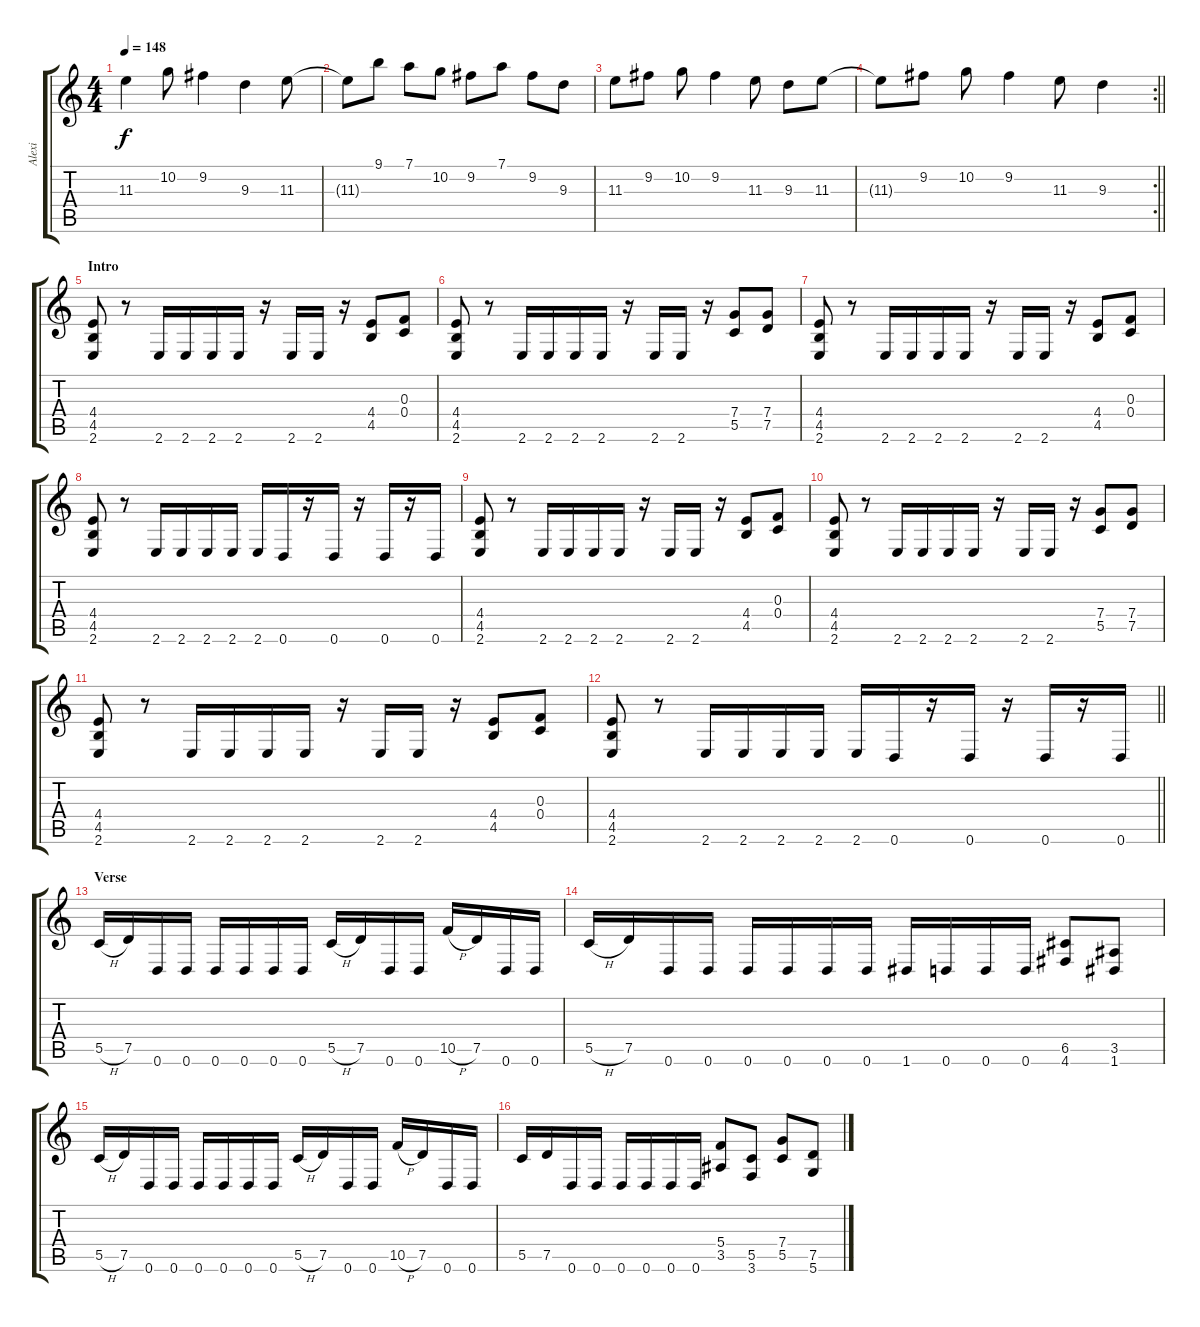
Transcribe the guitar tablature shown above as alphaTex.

\track ("Alexi" "Alexi") {instrument overdrivenguitar}
\staff {score tabs}
\tuning (D4 A3 F3 C3 G2 D2) {hide}
\ts (4 4)
\tempo 148
\clef g2
\ks c
11.3.4{dy f volume 16 balance 8} 10.2.8 9.2.4 9.3.4 11.3.8 |
11.3{t}.8 9.1.8 7.1.8 10.2.8 9.2.8 7.1.8 9.2.8 9.3.8 |
11.3.8 9.2.8 10.2.8 9.2.4 11.3.8 9.3.8 11.3.8 |
\rc 2
\barLineRight lightlight
11.3{t}.8 9.2.8 10.2.8 9.2.4 11.3.8 9.3.4 |
\section ("" "Intro")
(4.4 4.5 2.6).8{volume 11 balance 4} r.8 2.6.16 2.6.16 2.6.16 2.6.16 r.16 2.6.16 2.6.16 r.16 (4.4 4.5).8 (0.3 0.4).8 |
(4.4 4.5 2.6).8 r.8 2.6.16 2.6.16 2.6.16 2.6.16 r.16 2.6.16 2.6.16 r.16 (7.4 5.5).8 (7.4 7.5).8 |
(4.4 4.5 2.6).8 r.8 2.6.16 2.6.16 2.6.16 2.6.16 r.16 2.6.16 2.6.16 r.16 (4.4 4.5).8 (0.3 0.4).8 |
(4.4 4.5 2.6).8 r.8 2.6.16 2.6.16 2.6.16 2.6.16 2.6.16 0.6.16 r.16 0.6.16 r.16 0.6.16 r.16 0.6.16 |
(4.4 4.5 2.6).8 r.8 2.6.16 2.6.16 2.6.16 2.6.16 r.16 2.6.16 2.6.16 r.16 (4.4 4.5).8 (0.3 0.4).8 |
(4.4 4.5 2.6).8 r.8 2.6.16 2.6.16 2.6.16 2.6.16 r.16 2.6.16 2.6.16 r.16 (7.4 5.5).8 (7.4 7.5).8 |
(4.4 4.5 2.6).8 r.8 2.6.16 2.6.16 2.6.16 2.6.16 r.16 2.6.16 2.6.16 r.16 (4.4 4.5).8 (0.3 0.4).8 |
\barLineRight lightlight
(4.4 4.5 2.6).8 r.8 2.6.16 2.6.16 2.6.16 2.6.16 2.6.16 0.6.16 r.16 0.6.16 r.16 0.6.16 r.16 0.6.16 |
\section ("" "Verse")
5.5{h}.16 7.5.16 0.6.16 0.6.16 0.6.16 0.6.16 0.6.16 0.6.16 5.5{h}.16 7.5.16 0.6.16 0.6.16 10.5{h}.16 7.5.16 0.6.16 0.6.16 |
5.5{h}.16 7.5.16 0.6.16 0.6.16 0.6.16 0.6.16 0.6.16 0.6.16 1.6.16 0.6.16 0.6.16 0.6.16 (6.5 4.6).8 (3.5 1.6).8 |
5.5{h}.16 7.5.16 0.6.16 0.6.16 0.6.16 0.6.16 0.6.16 0.6.16 5.5{h}.16 7.5.16 0.6.16 0.6.16 10.5{h}.16 7.5.16 0.6.16 0.6.16 |
5.5.16 7.5.16 0.6.16 0.6.16 0.6.16 0.6.16 0.6.16 0.6.16 (5.4 3.5).8 (5.5 3.6).8 (7.4 5.5).8 (7.5 5.6).8
